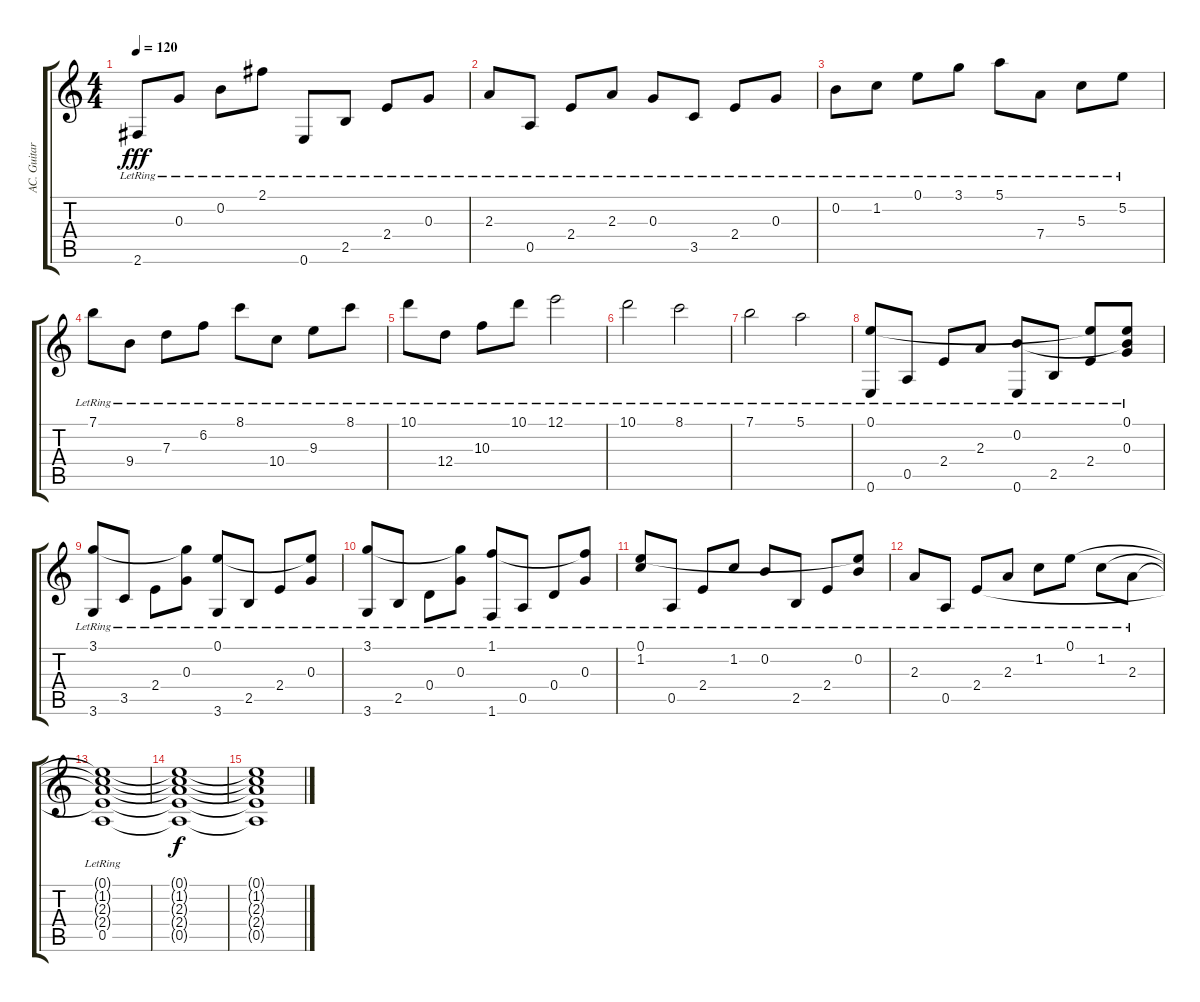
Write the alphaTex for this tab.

\track ("AC. Guitar" "AC. Guitar") {instrument acousticguitarsteel}
\staff {score tabs}
\tuning (E4 B3 G3 D3 A2 E2) {hide}
\ts (4 4)
\tempo 120
\clef g2
\ks c
2.6{lr}.8{dy fff} 0.3{lr}.8 0.2{lr}.8 2.1{lr}.8 0.6{lr}.8 2.5{lr}.8 2.4{lr}.8 0.3{lr}.8 |
2.3{lr}.8 0.5{lr}.8 2.4{lr}.8 2.3{lr}.8 0.3{lr}.8 3.5{lr}.8 2.4{lr}.8 0.3{lr}.8 |
0.2{lr}.8 1.2{lr}.8 0.1{lr}.8 3.1{lr}.8 5.1{lr}.8 7.4{lr}.8 5.3{lr}.8 5.2{lr}.8 |
7.1{lr}.8 9.4{lr}.8 7.3{lr}.8 6.2{lr}.8 8.1{lr}.8 10.4{lr}.8 9.3{lr}.8 8.1{lr}.8 |
10.1{lr}.8 12.4{lr}.8 10.3{lr}.8 10.1{lr}.8 12.1{lr}.2 |
10.1{lr}.2 8.1{lr}.2 |
7.1{lr}.2 5.1{lr}.2 |
(0.1 0.6{lr}).8 0.5{lr}.8 2.4{lr}.8 2.3{lr}.8 (0.2 0.6{lr}).8 2.5{lr}.8 (0.1{t} 2.4{lr}).8 (0.1 0.2{t} 0.3{lr}).8 |
(3.1 3.6{lr}).8 3.5{lr}.8 2.4{lr}.8 (3.1{t} 0.3{lr}).8 (0.1 3.6{lr}).8 2.5{lr}.8 2.4{lr}.8 (0.1{t} 0.3{lr}).8 |
(3.1 3.6{lr}).8 2.5{lr}.8 0.4{lr}.8 (3.1{t} 0.3{lr}).8 (1.1 1.6{lr}).8 0.5{lr}.8 0.4{lr}.8 (1.1{t} 0.3{lr}).8 |
(0.1 1.2{lr}).8 0.5{lr}.8 2.4{lr}.8 1.2{lr}.8 0.2{lr}.8 2.5{lr}.8 2.4{lr}.8 (0.1{t} 0.2{lr}).8 |
2.3{lr}.8 0.5{lr}.8 2.4{lr}.8 2.3{lr}.8 1.2{lr}.8 0.1{lr}.8 1.2{lr}.8 2.3{lr}.8 |
(0.1{t} 1.2{t} 2.3{t} 2.4{t} 0.5{lr}).1 |
(0.1{t} 1.2{t} 2.3{t} 2.4{t} 0.5{t}).1{dy f} |
(0.1{t} 1.2{t} 2.3{t} 2.4{t} 0.5{t}).1
